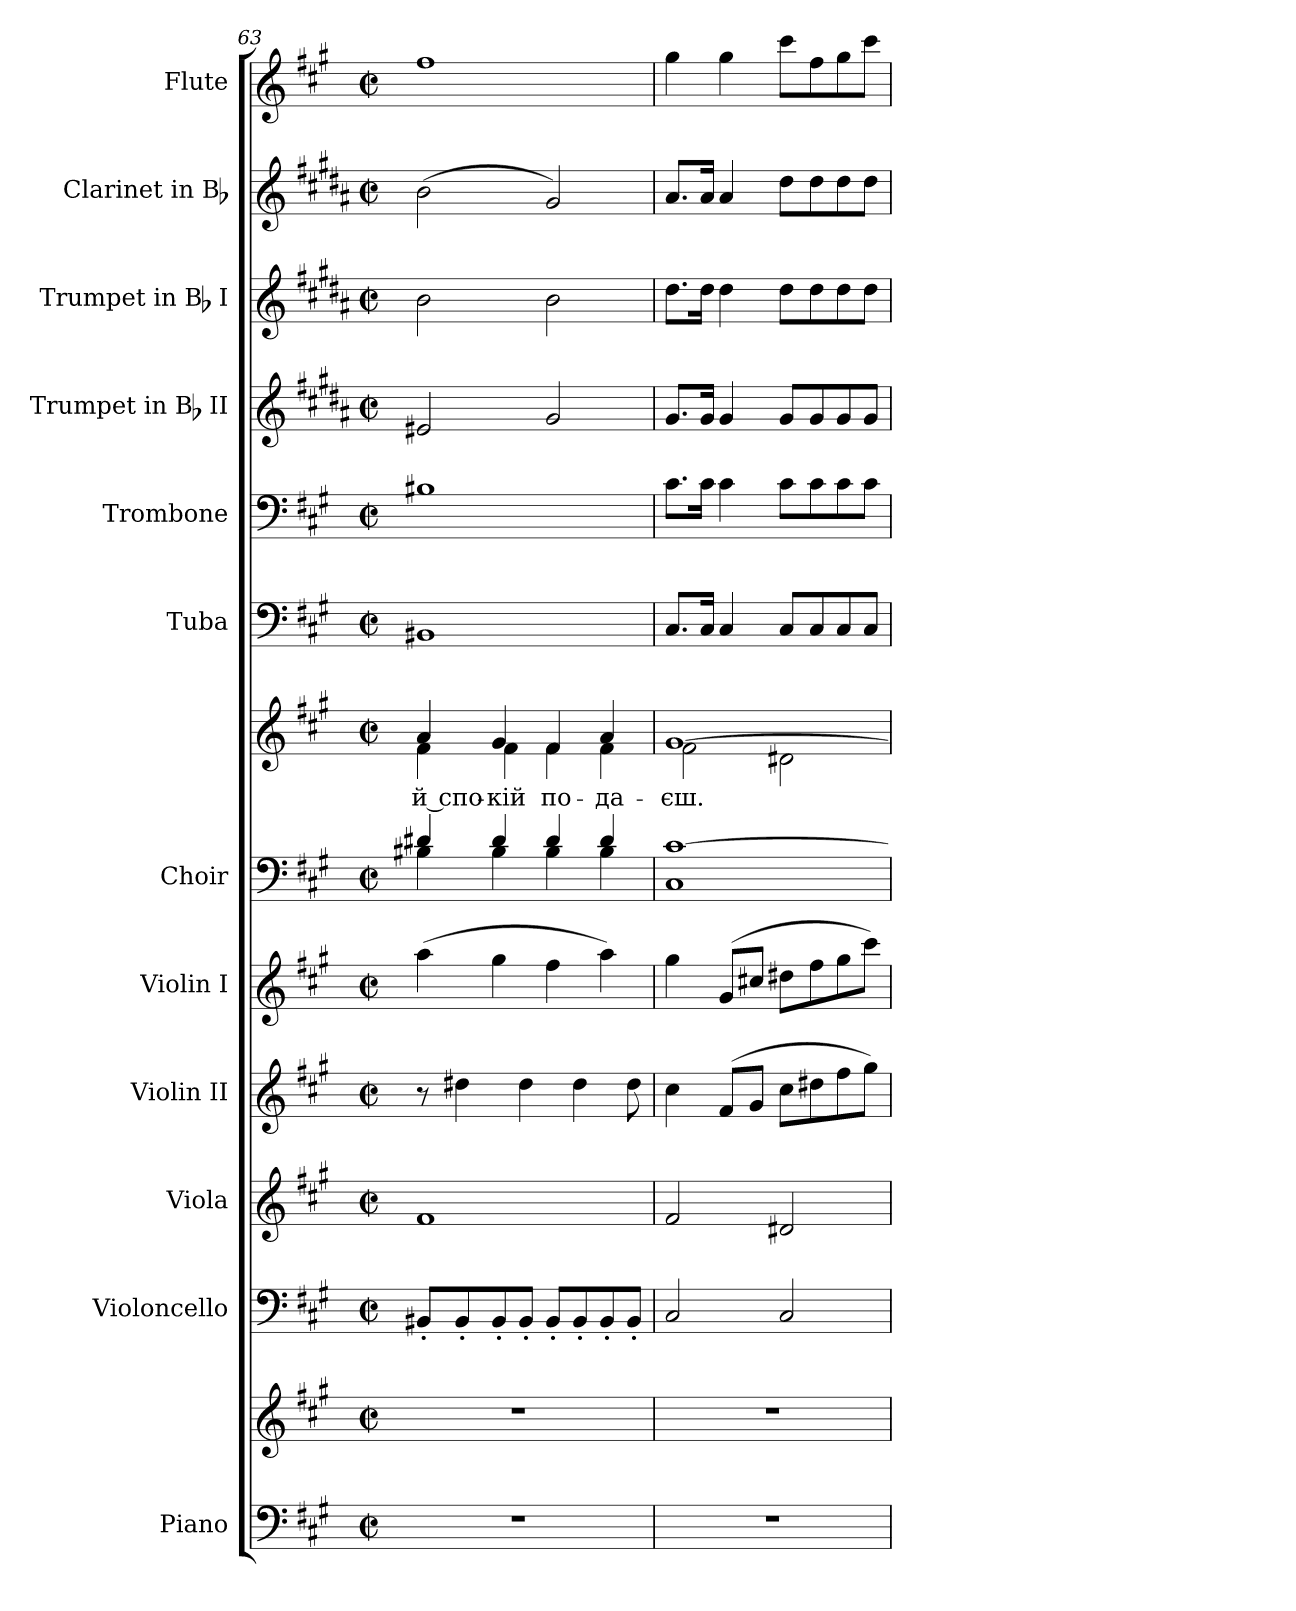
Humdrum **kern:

**kern	**kern	**kern	**kern	**kern	**kern	**kern	**kern	**text	**kern	**kern	**kern	**kern	**kern	**kern
*part12	*part12	*part11	*part10	*part9	*part8	*part7	*part7	*part7	*part6	*part5	*part4	*part3	*part2	*part1
*staff14	*staff13	*staff12	*staff11	*staff10	*staff9	*staff8	*staff7	*staff7	*staff6	*staff5	*staff4	*staff3	*staff2	*staff1
*I"Piano	*	*I"Violoncello	*I"Viola	*I"Violin II	*I"Violin I	*I"Choir	*	*	*I"Tuba	*I"Trombone	*I"Trumpet in Bb II	*I"Trumpet in Bb I	*I"Clarinet in Bb	*I"Flute
*	*	*	*	*	*	*	*	*	*I'Tba.	*I'Tbn.	*I'Tpt.	*I'Tpt.	*I'Cl.	*I'Fl.
*clefF4	*clefG2	*clefF4	*clefG2	*clefG2	*clefG2	*clefF4	*clefG2	*	*clefF4	*clefF4	*clefG2	*clefG2	*clefG2	*clefG2
*	*	*	*	*	*	*	*	*	*	*	*ITrd1c2	*ITrd1c2	*ITrd1c2	*
*k[f#c#g#]	*k[f#c#g#]	*k[f#c#g#]	*k[f#c#g#]	*k[f#c#g#]	*k[f#c#g#]	*k[f#c#g#]	*k[f#c#g#]	*	*k[f#c#g#]	*k[f#c#g#]	*k[f#c#g#]	*k[f#c#g#]	*k[f#c#g#]	*k[f#c#g#]
*f#:	*f#:	*f#:	*f#:	*f#:	*f#:	*f#:	*f#:	*	*f#:	*f#:	*f#:	*f#:	*f#:	*f#:
*M2/2	*M2/2	*M2/2	*M2/2	*M2/2	*M2/2	*M2/2	*M2/2	*	*M2/2	*M2/2	*M2/2	*M2/2	*M2/2	*M2/2
*met(c|)	*met(c|)	*met(c|)	*met(c|)	*met(c|)	*met(c|)	*met(c|)	*met(c|)	*	*met(c|)	*met(c|)	*met(c|)	*met(c|)	*met(c|)	*met(c|)
=63	=63	=63	=63	=63	=63	=63	=63	=63	=63	=63	=63	=63	=63	=63
*	*	*	*	*	*	*^	*	*	*	*	*	*	*	*
!	!	!	!	!	!	!	!	!	!LO:LY:b:color=#000000	!	!	!	!	!	!
*	*	*	*	*	*	*	*	*^	*	*	*	*	*	*	*
1r	1r	8BB#X'i/L	1f#i	8r	(4aai\	4d#Xi/	4B#Xi\	4ai/	4f#i\	й спо-	1BB#Xi	1B#Xi	2d#Xi/	2ai\	(2ai\	1ff#i
.	.	8BB#'i/	.	4dd#Xi\	.	.	.	.	.	.	.	.	.	.	.	.
!	!	!	!	!	!	!	!	!	!	!LO:LY:b:color=#000000	!	!	!	!	!	!
.	.	8BB#'i/	.	.	4gg#i\	4d#i/	4B#i\	4g#i/	4f#i\	-кій	.	.	.	.	.	.
.	.	8BB#'i/J	.	4dd#i\	.	.	.	.	.	.	.	.	.	.	.	.
!	!	!	!	!	!	!	!	!	!	!LO:LY:b:color=#000000	!	!	!	!	!	!
.	.	8BB#'i/L	.	.	4ff#i\	4d#i/	4B#i\	4f#i/	4f#i\	по-	.	.	2f#i/	2ai\	2f#i/)	.
.	.	8BB#'i/	.	4dd#i\	.	.	.	.	.	.	.	.	.	.	.	.
!	!	!	!	!	!	!	!	!	!	!LO:LY:b:color=#000000	!	!	!	!	!	!
.	.	8BB#'i/	.	.	4aai\)	4d#i/	4B#i\	4ai/	4f#i\	-да-	.	.	.	.	.	.
.	.	8BB#'i/J	.	8dd#i\	.	.	.	.	.	.	.	.	.	.	.	.
=64	=64	=64	=64	=64	=64	=64	=64	=64	=64	=64	=64	=64	=64	=64	=64	=64
!	!	!	!	!	!	!	!	!	!	!LO:LY:b:color=#000000	!	!	!	!	!	!
1r	1r	2C#i/	2f#i/	4cc#i\	4gg#i\	[>1c#i	1C#i	[>1g#i	2f#i\	-єш.	8.C#i/L	8.c#i\L	8.f#i/L	8.cc#i\L	8.g#i/L	4gg#i\
.	.	.	.	.	.	.	.	.	.	.	16C#i/Jk	16c#i\Jk	16f#i/Jk	16cc#i\Jk	16g#i/Jk	.
.	.	.	.	(8f#i/L	(8g#i/L	.	.	.	.	.	4C#i/	4c#i\	4f#i/	4cc#i\	4g#i/	4gg#i\
.	.	.	.	8g#i/J	8cc#Xi/J	.	.	.	.	.	.	.	.	.	.	.
.	.	2C#i/	2d#Xi/	8cc#i\L	8dd#Xi\L	.	.	.	2d#Xi\	.	8C#i/L	8c#i\L	8f#i/L	8cc#i\L	8cc#i\L	8ccc#i\L
.	.	.	.	8dd#Xi\	8ff#i\	.	.	.	.	.	8C#i/	8c#i\	8f#i/	8cc#i\	8cc#i\	8ff#i\
.	.	.	.	8ff#i\	8gg#i\	.	.	.	.	.	8C#i/	8c#i\	8f#i/	8cc#i\	8cc#i\	8gg#i\
.	.	.	.	8gg#i\J)	8ccc#i\J)	.	.	.	.	.	8C#i/J	8c#i\J	8f#i/J	8cc#i\J	8cc#i\J	8ccc#i\J
*	*	*	*	*	*	*v	*v	*	*	*	*	*	*	*	*	*
*	*	*	*	*	*	*	*v	*v	*	*	*	*	*	*	*
=	=	=	=	=	=	=	=	=	=	=	=	=	=	=
*-	*-	*-	*-	*-	*-	*-	*-	*-	*-	*-	*-	*-	*-	*-
